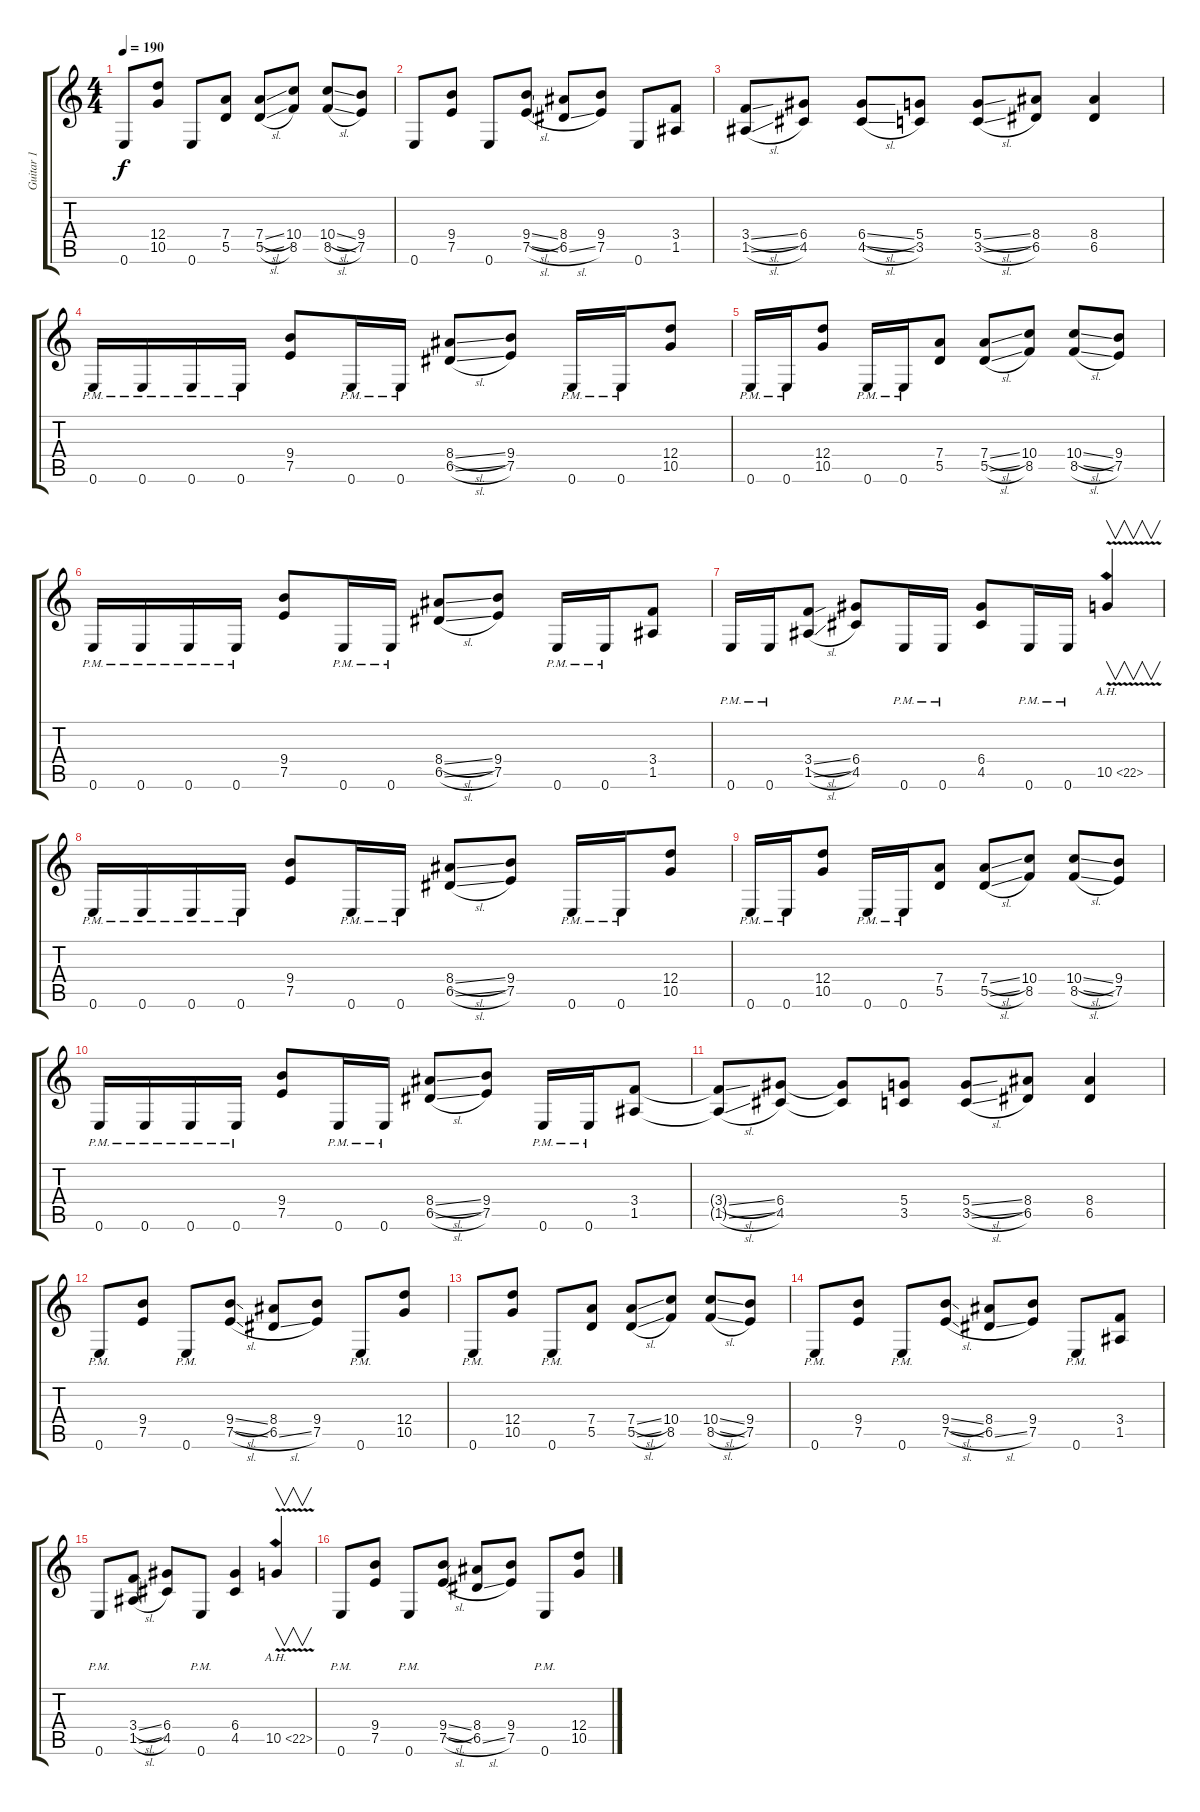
\track ("Guitar 1" "Guitar 1") {instrument distortionguitar}
\staff {score tabs}
\tuning (E4 B3 G3 D3 A2 E2) {hide}
\ts (4 4)
\tempo 190
\clef g2
\ks c
0.6.8{dy f} (12.4 10.5).8 0.6.8 (7.4 5.5).8 (7.4{sl} 5.5{sl}).8 (10.4 8.5).8 (10.4{sl} 8.5{sl}).8 (9.4 7.5).8 |
0.6.8 (9.4 7.5).8 0.6.8 (9.4{sl} 7.5{sl}).8 (8.4 6.5{sl}).8 (9.4 7.5).8 0.6.8 (3.4 1.5).8 |
(3.4{sl} 1.5{sl}).8 (6.4 4.5).8 (6.4{sl} 4.5{sl}).8 (5.4 3.5).8 (5.4{sl} 3.5{sl}).8 (8.4 6.5).8 (8.4 6.5).4 |
0.6{pm}.16 0.6{pm}.16 0.6{pm}.16 0.6{pm}.16 (9.4 7.5).8 0.6{pm}.16 0.6{pm}.16 (8.4{sl} 6.5{sl}).8 (9.4 7.5).8 0.6{pm}.16 0.6{pm}.16 (12.4 10.5).8 |
0.6{pm}.16 0.6{pm}.16 (12.4 10.5).8 0.6{pm}.16 0.6{pm}.16 (7.4 5.5).8 (7.4{sl} 5.5{sl}).8 (10.4 8.5).8 (10.4{sl} 8.5{sl}).8 (9.4 7.5).8 |
0.6{pm}.16 0.6{pm}.16 0.6{pm}.16 0.6{pm}.16 (9.4 7.5).8 0.6{pm}.16 0.6{pm}.16 (8.4{sl} 6.5{sl}).8 (9.4 7.5).8 0.6{pm}.16 0.6{pm}.16 (3.4 1.5).8 |
0.6{pm}.16 0.6{pm}.16 (3.4{sl} 1.5{sl}).8 (6.4 4.5).8 0.6{pm}.16 0.6{pm}.16 (6.4 4.5).8 0.6{pm}.16 0.6{pm}.16 10.5{ah 12 v}.4{v} |
0.6{pm}.16 0.6{pm}.16 0.6{pm}.16 0.6{pm}.16 (9.4 7.5).8 0.6{pm}.16 0.6{pm}.16 (8.4{sl} 6.5{sl}).8 (9.4 7.5).8 0.6{pm}.16 0.6{pm}.16 (12.4 10.5).8 |
0.6{pm}.16 0.6{pm}.16 (12.4 10.5).8 0.6{pm}.16 0.6{pm}.16 (7.4 5.5).8 (7.4{sl} 5.5{sl}).8 (10.4 8.5).8 (10.4{sl} 8.5{sl}).8 (9.4 7.5).8 |
0.6{pm}.16 0.6{pm}.16 0.6{pm}.16 0.6{pm}.16 (9.4 7.5).8 0.6{pm}.16 0.6{pm}.16 (8.4{sl} 6.5{sl}).8 (9.4 7.5).8 0.6{pm}.16 0.6{pm}.16 (3.4 1.5).8 |
(3.4{sl t} 1.5{sl t}).8 (6.4 4.5).8 (6.4{t} 4.5{t}).8 (5.4 3.5).8 (5.4{sl} 3.5{sl}).8 (8.4 6.5).8 (8.4 6.5).4 |
0.6{pm}.8 (9.4 7.5).8 0.6{pm}.8 (9.4{sl} 7.5{sl}).8 (8.4 6.5{sl}).8 (9.4 7.5).8 0.6{pm}.8 (12.4 10.5).8 |
0.6{pm}.8 (12.4 10.5).8 0.6{pm}.8 (7.4 5.5).8 (7.4{sl} 5.5{sl}).8 (10.4 8.5).8 (10.4{sl} 8.5{sl}).8 (9.4 7.5).8 |
0.6{pm}.8 (9.4 7.5).8 0.6{pm}.8 (9.4{sl} 7.5{sl}).8 (8.4 6.5{sl}).8 (9.4 7.5).8 0.6{pm}.8 (3.4 1.5).8 |
0.6{pm}.8 (3.4{sl} 1.5{sl}).8 (6.4 4.5).8 0.6{pm}.8 (6.4 4.5).4 10.5{ah 12 v}.4{v} |
0.6{pm}.8 (9.4 7.5).8 0.6{pm}.8 (9.4{sl} 7.5{sl}).8 (8.4 6.5{sl}).8 (9.4 7.5).8 0.6{pm}.8 (12.4 10.5).8
